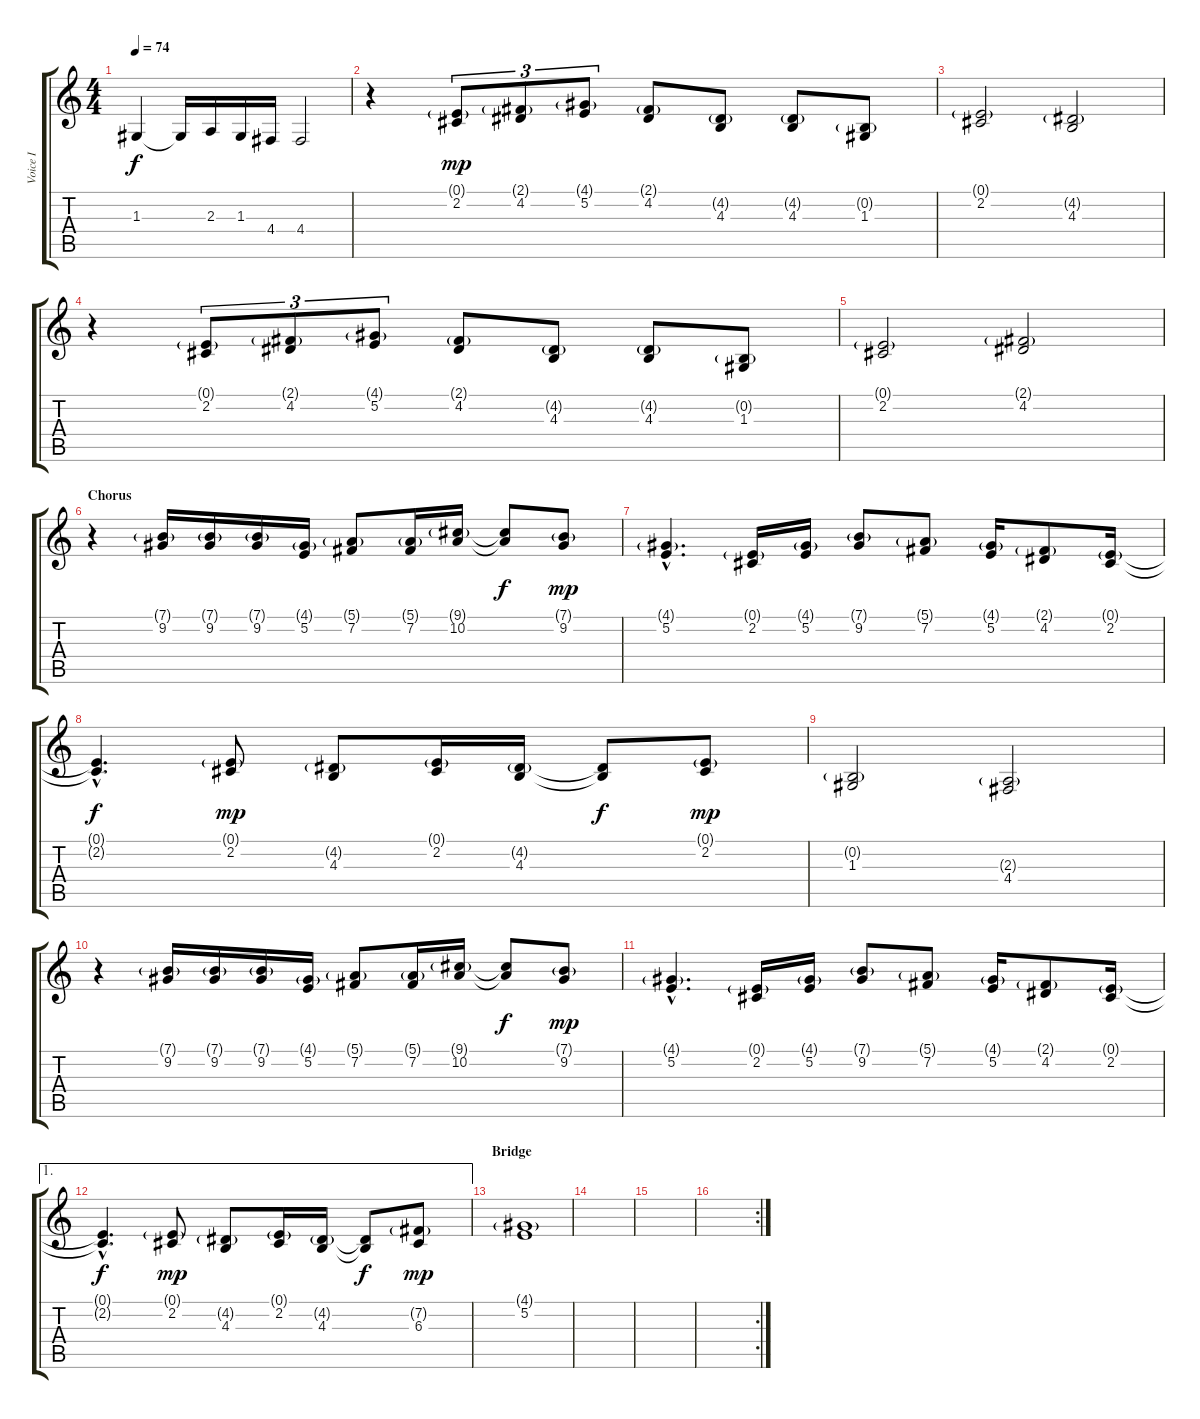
\track ("Voice I" "Voice I") {instrument acousticgrandpiano}
\staff {score tabs}
\tuning (E4 B3 G3 D3 A2 E2) {hide}
\ts (4 4)
\tempo 74
\clef g2
\ks c
1.3.4{dy f} 1.3{t}.16 2.3.16 1.3.16 4.4.16 4.4.2 |
r.4 (0.1{g} 2.2).8{tu (3 2) dy mp} (2.1{g} 4.2).8{tu (3 2)} (4.1{g} 5.2).8{tu (3 2)} (2.1{g} 4.2).8 (4.2{g} 4.3).8 (4.2{g} 4.3).8 (0.2{g} 1.3).8 |
(0.1{g} 2.2).2 (4.2{g} 4.3).2 |
r.4 (0.1{g} 2.2).8{tu (3 2)} (2.1{g} 4.2).8{tu (3 2)} (4.1{g} 5.2).8{tu (3 2)} (2.1{g} 4.2).8 (4.2{g} 4.3).8 (4.2{g} 4.3).8 (0.2{g} 1.3).8 |
(0.1{g} 2.2).2 (2.1{g} 4.2).2 |
\section ("" "Chorus")
r.4 (7.1{g} 9.2).16 (7.1{g} 9.2).16 (7.1{g} 9.2).16 (4.1{g} 5.2).16 (5.1{g} 7.2).8 (5.1{g} 7.2).16 (9.1{g} 10.2).16 (9.1{t} 10.2{t}).8{dy f} (7.1{g} 9.2).8{dy mp} |
(4.1{g hac} 5.2{hac}).4{d} (0.1{g} 2.2).16 (4.1{g} 5.2).16 (7.1{g} 9.2).8 (5.1{g} 7.2).8 (4.1{g} 5.2).16 (2.1{g} 4.2).8 (0.1{g} 2.2).16 |
(0.1{hac t} 2.2{hac t}).4{d dy f} (0.1{g} 2.2).8{dy mp} (4.2{g} 4.3).8 (0.1{g} 2.2).16 (4.2{g} 4.3).16 (4.2{t} 4.3{t}).8{dy f} (0.1{g} 2.2).8{dy mp} |
(0.2{g} 1.3).2 (2.3{g} 4.4).2 |
r.4 (7.1{g} 9.2).16 (7.1{g} 9.2).16 (7.1{g} 9.2).16 (4.1{g} 5.2).16 (5.1{g} 7.2).8 (5.1{g} 7.2).16 (9.1{g} 10.2).16 (9.1{t} 10.2{t}).8{dy f} (7.1{g} 9.2).8{dy mp} |
(4.1{g hac} 5.2{hac}).4{d} (0.1{g} 2.2).16 (4.1{g} 5.2).16 (7.1{g} 9.2).8 (5.1{g} 7.2).8 (4.1{g} 5.2).16 (2.1{g} 4.2).8 (0.1{g} 2.2).16 |
\ae 1
(0.1{hac t} 2.2{hac t}).4{d dy f} (0.1{g} 2.2).8{dy mp} (4.2{g} 4.3).8 (0.1{g} 2.2).16 (4.2{g} 4.3).16 (4.2{t} 4.3{t}).8{dy f} (7.2{g} 6.3).8{dy mp} |
\section ("" "Bridge")
(4.1{g} 5.2).1 |
|
|
\rc 2
